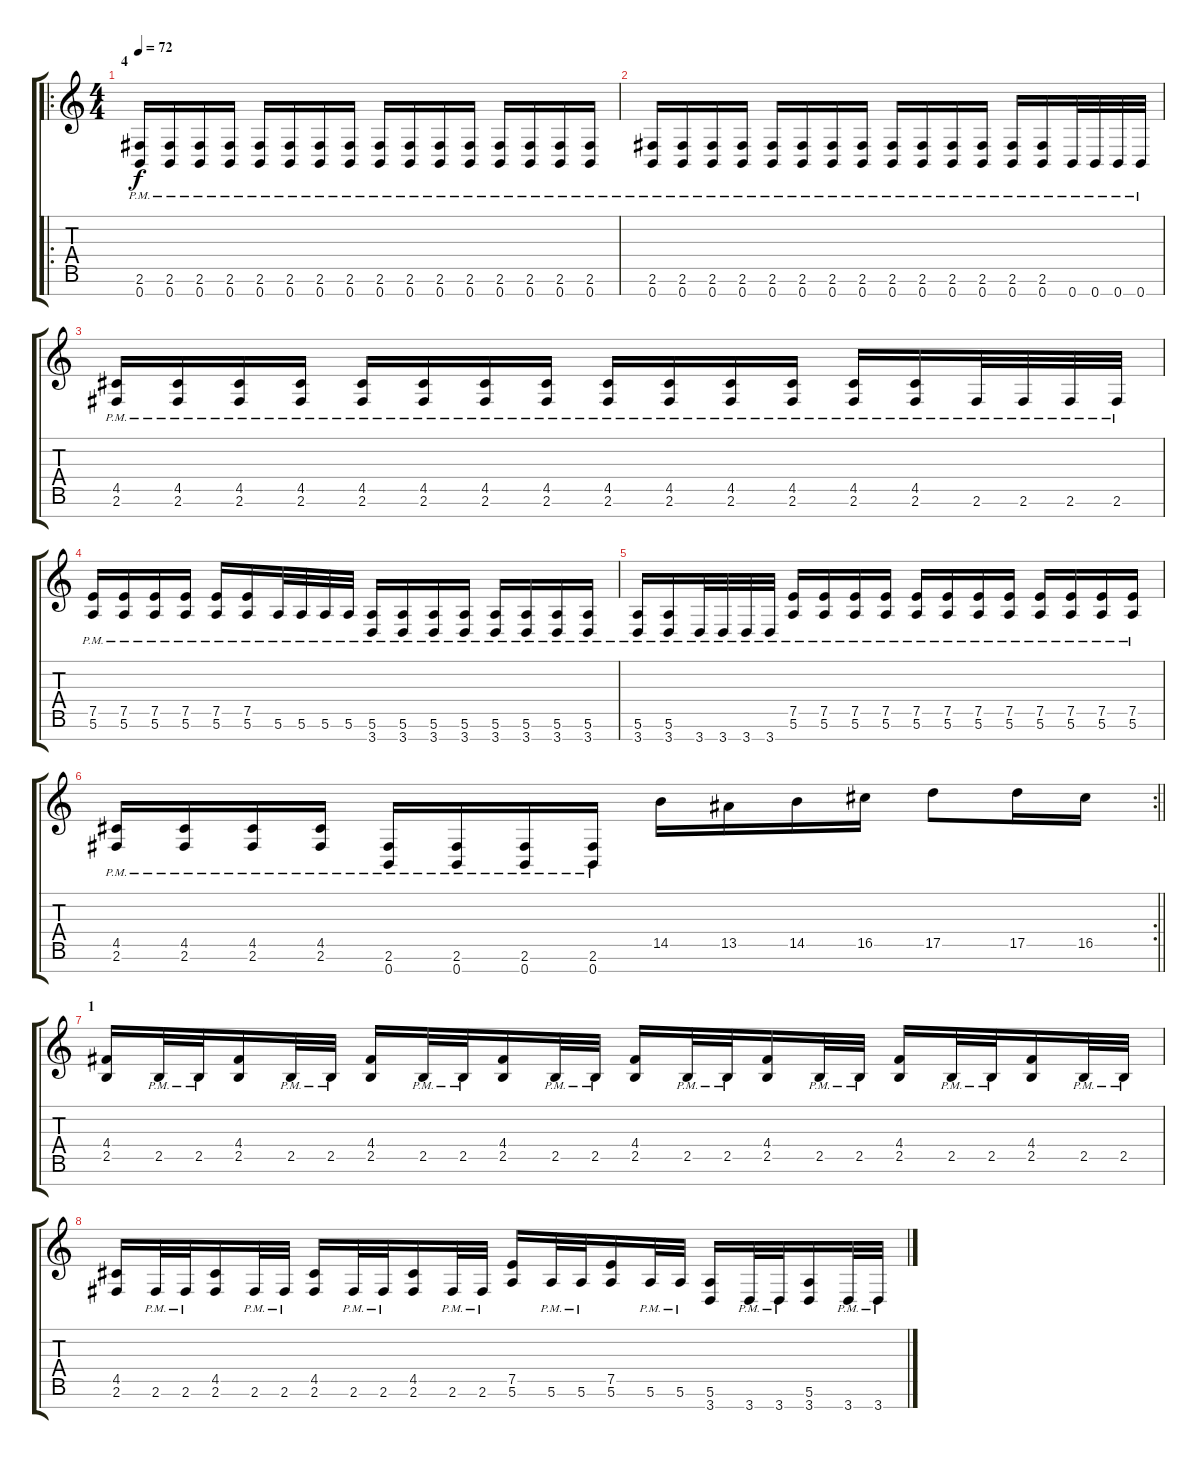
\track "" {instrument overdrivenguitar}
\staff {score tabs}
\tuning (E4 B3 G3 D3 A2 E2 B1) {hide}
\ro
\ts (4 4)
\section ("" "4")
\tempo 72
\clef g2
\ks c
(2.6{pm} 0.7{pm}).16{dy f volume 14 balance 8} (2.6{pm} 0.7{pm}).16 (2.6{pm} 0.7{pm}).16 (2.6{pm} 0.7{pm}).16 (2.6{pm} 0.7{pm}).16 (2.6{pm} 0.7{pm}).16 (2.6{pm} 0.7{pm}).16 (2.6{pm} 0.7{pm}).16 (2.6{pm} 0.7{pm}).16 (2.6{pm} 0.7{pm}).16 (2.6{pm} 0.7{pm}).16 (2.6{pm} 0.7{pm}).16 (2.6{pm} 0.7{pm}).16 (2.6{pm} 0.7{pm}).16 (2.6{pm} 0.7{pm}).16 (2.6{pm} 0.7{pm}).16 |
(2.6{pm} 0.7{pm}).16 (2.6{pm} 0.7{pm}).16 (2.6{pm} 0.7{pm}).16 (2.6{pm} 0.7{pm}).16 (2.6{pm} 0.7{pm}).16 (2.6{pm} 0.7{pm}).16 (2.6{pm} 0.7{pm}).16 (2.6{pm} 0.7{pm}).16 (2.6{pm} 0.7{pm}).16 (2.6{pm} 0.7{pm}).16 (2.6{pm} 0.7{pm}).16 (2.6{pm} 0.7{pm}).16 (2.6{pm} 0.7{pm}).16 (2.6{pm} 0.7{pm}).16 0.7{pm}.32 0.7{pm}.32 0.7{pm}.32 0.7{pm}.32 |
(4.5{pm} 2.6{pm}).16 (4.5{pm} 2.6{pm}).16 (4.5{pm} 2.6{pm}).16 (4.5{pm} 2.6{pm}).16 (4.5{pm} 2.6{pm}).16 (4.5{pm} 2.6{pm}).16 (4.5{pm} 2.6{pm}).16 (4.5{pm} 2.6{pm}).16 (4.5{pm} 2.6{pm}).16 (4.5{pm} 2.6{pm}).16 (4.5{pm} 2.6{pm}).16 (4.5{pm} 2.6{pm}).16 (4.5{pm} 2.6{pm}).16 (4.5{pm} 2.6{pm}).16 2.6{pm}.32 2.6{pm}.32 2.6{pm}.32 2.6{pm}.32 |
(7.5{pm} 5.6{pm}).16 (7.5{pm} 5.6{pm}).16 (7.5{pm} 5.6{pm}).16 (7.5{pm} 5.6{pm}).16 (7.5{pm} 5.6{pm}).16 (7.5{pm} 5.6{pm}).16 5.6{pm}.32 5.6{pm}.32 5.6{pm}.32 5.6{pm}.32 (5.6{pm} 3.7{pm}).16 (5.6{pm} 3.7{pm}).16 (5.6{pm} 3.7{pm}).16 (5.6{pm} 3.7{pm}).16 (5.6{pm} 3.7{pm}).16 (5.6{pm} 3.7{pm}).16 (5.6{pm} 3.7{pm}).16 (5.6{pm} 3.7{pm}).16 |
(5.6{pm} 3.7{pm}).16 (5.6{pm} 3.7{pm}).16 3.7{pm}.32 3.7{pm}.32 3.7{pm}.32 3.7{pm}.32 (7.5{pm} 5.6{pm}).16 (7.5{pm} 5.6{pm}).16 (7.5{pm} 5.6{pm}).16 (7.5{pm} 5.6{pm}).16 (7.5{pm} 5.6{pm}).16 (7.5{pm} 5.6{pm}).16 (7.5{pm} 5.6{pm}).16 (7.5{pm} 5.6{pm}).16 (7.5{pm} 5.6{pm}).16 (7.5{pm} 5.6{pm}).16 (7.5{pm} 5.6{pm}).16 (7.5{pm} 5.6{pm}).16 |
\rc 2
\barLineRight lightlight
(4.5{pm} 2.6{pm}).16 (4.5{pm} 2.6{pm}).16 (4.5{pm} 2.6{pm}).16 (4.5{pm} 2.6{pm}).16 (2.6{pm} 0.7{pm}).16 (2.6{pm} 0.7{pm}).16 (2.6{pm} 0.7{pm}).16 (2.6{pm} 0.7{pm}).16 14.5.16{volume 11 balance 0} 13.5.16 14.5.16 16.5.16 17.5.8 17.5.16 16.5.16 |
\section ("" "1")
(4.4 2.5).16{balance 8} 2.5{pm}.32 2.5{pm}.32 (4.4 2.5).16 2.5{pm}.32 2.5{pm}.32 (4.4 2.5).16 2.5{pm}.32 2.5{pm}.32 (4.4 2.5).16 2.5{pm}.32 2.5{pm}.32 (4.4 2.5).16 2.5{pm}.32 2.5{pm}.32 (4.4 2.5).16 2.5{pm}.32 2.5{pm}.32 (4.4 2.5).16 2.5{pm}.32 2.5{pm}.32 (4.4 2.5).16 2.5{pm}.32 2.5{pm}.32 |
(4.5 2.6).16 2.6{pm}.32 2.6{pm}.32 (4.5 2.6).16 2.6{pm}.32 2.6{pm}.32 (4.5 2.6).16 2.6{pm}.32 2.6{pm}.32 (4.5 2.6).16 2.6{pm}.32 2.6{pm}.32 (7.5 5.6).16 5.6{pm}.32 5.6{pm}.32 (7.5 5.6).16 5.6{pm}.32 5.6{pm}.32 (5.6 3.7).16 3.7{pm}.32 3.7{pm}.32 (5.6 3.7).16 3.7{pm}.32 3.7{pm}.32
